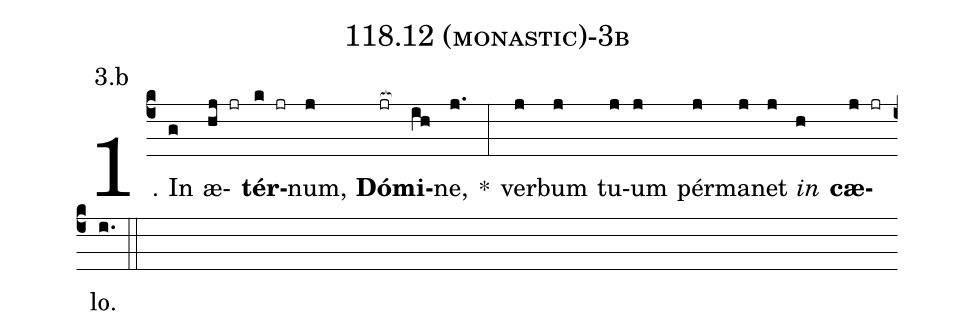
name: 118.12 (monastic)-3b;
annotation: 3.b;
%%
(c4)1. In(g) æ(hj jr)<b>tér</b>(k jr)num,(j) <b>Dó</b>(jr[ocb:1{])<b>mi</b>(ih[ocb:0}])ne,(j.) *(:) ver(j)bum(j) tu(j)um(j) pér(j)ma(j)net(j) <i>in</i>(h) <b>cæ</b>(j jr)lo.(i.) (::)
